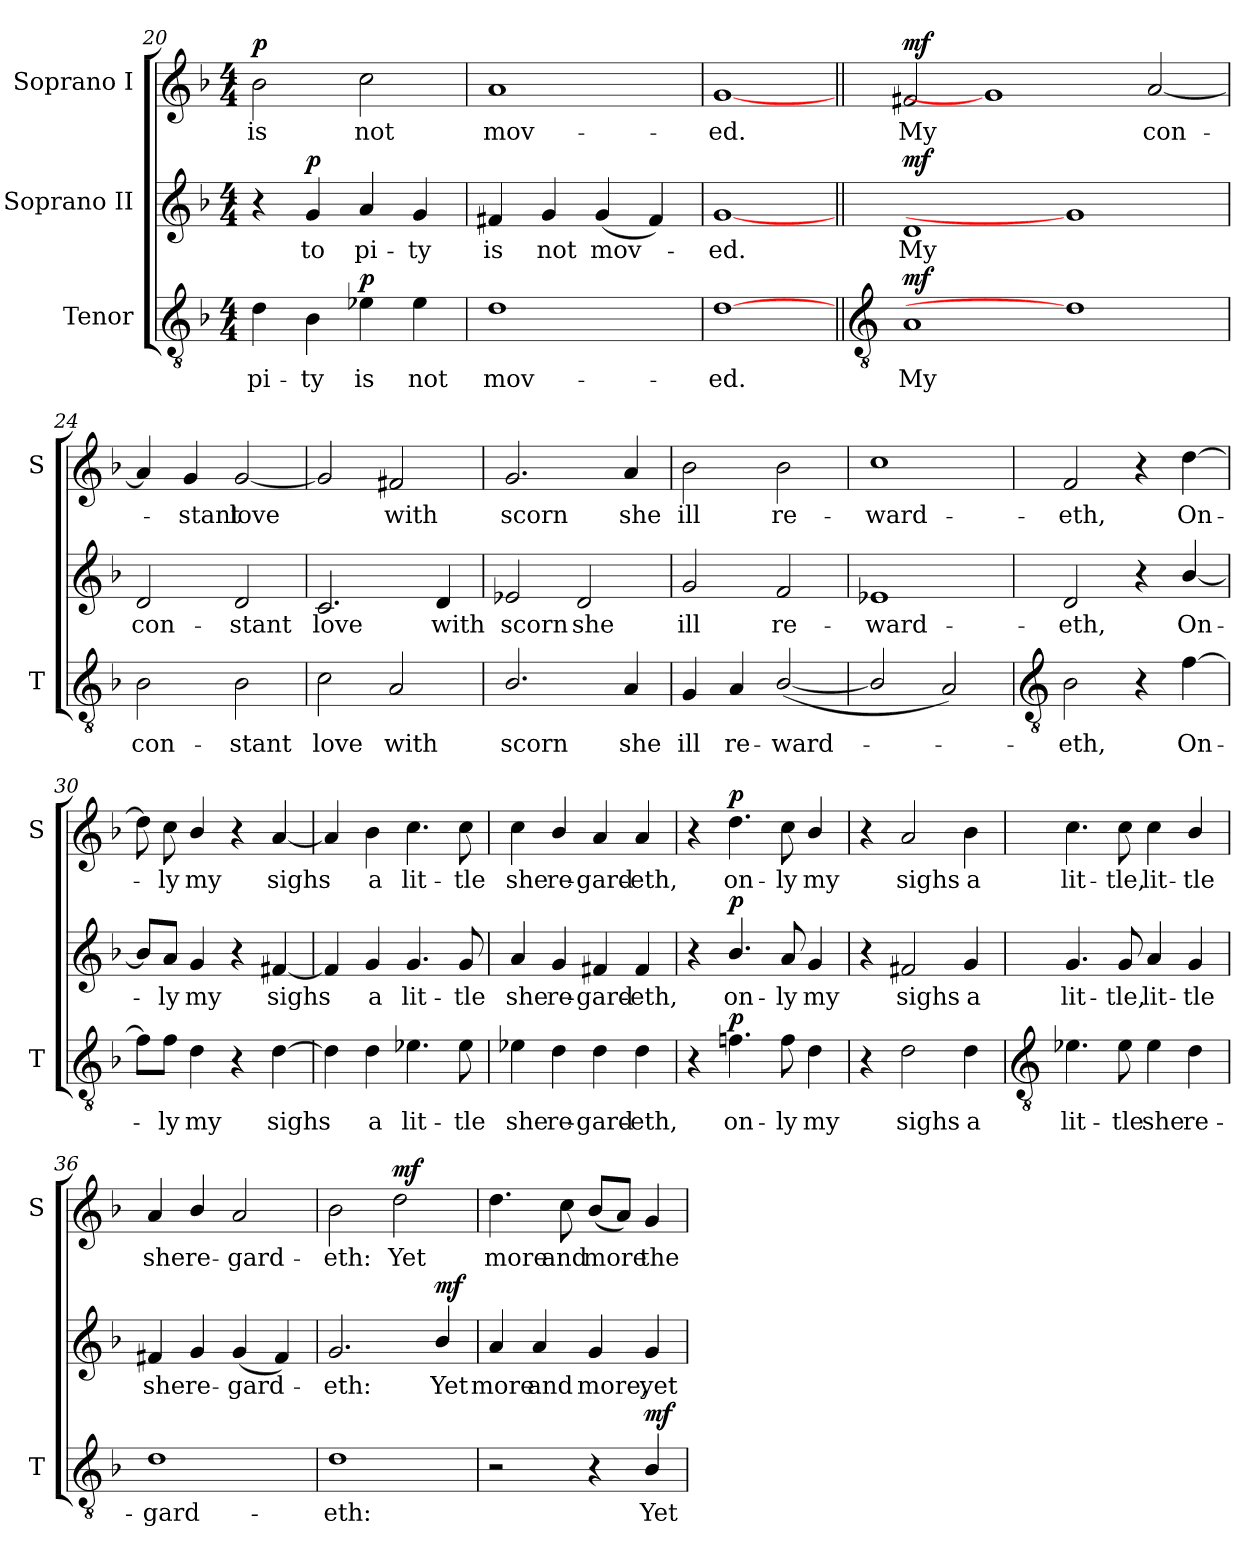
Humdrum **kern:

**kern	**text	**dynam	**kern	**text	**dynam	**kern	**text	**dynam
*part3	*part3	*part3	*part2	*part2	*part2	*part1	*part1	*part1
*staff3	*staff3	*staff3	*staff2	*staff2	*staff2	*staff1	*staff1	*staff1
*I"Tenor	*	*	*I"Soprano II	*	*	*I"Soprano I	*	*
*I'T	*	*	*	*	*	*I'S	*	*
*clefGv2	*	*	*clefG2	*	*	*clefG2	*	*
*k[b-]	*	*	*k[b-]	*	*	*k[b-]	*	*
*F:	*	*	*F:	*	*	*F:	*	*
*M4/4	*	*	*M4/4	*	*	*M4/4	*	*
=20	=20	=20	=20	=20	=20	=20	=20	=20
!	!LO:LY:b	!	!	!	!	!	!LO:LY:b	!LO:DY:b
4d	pi-	.	4r	.	.	2b-	is	p
!	!LO:LY:b	!	!	!LO:LY:b	!LO:DY:b	!	!	!
4B-	-ty	.	4g	to	p	.	.	.
!	!LO:LY:b	!LO:DY:b	!	!LO:LY:b	!	!	!LO:LY:b	!
4e-X	is	p	4a	pi-	.	2cc	not	.
!	!LO:LY:b	!	!	!LO:LY:b	!	!	!	!
4e-	not	.	4g	-ty	.	.	.	.
=21	=21	=21	=21	=21	=21	=21	=21	=21
!	!LO:LY:b	!	!	!LO:LY:b	!	!	!LO:LY:b	!
1d	mov-	.	4f#X	is	.	1a	mov-	.
!	!	!	!	!LO:LY:b	!	!	!	!
.	.	.	4g	not	.	.	.	.
!	!	!	!	!LO:LY:b	!	!	!	!
.	.	.	(<4g	mov-	.	.	.	.
.	.	.	4f#)	.	.	.	.	.
=22	=22	=22	=22	=22	=22	=22	=22	=22
!	!LO:LY:b	!	!	!LO:LY:b	!	!	!LO:LY:b	!
[1d	-ed.	.	[1g	ed.	.	[1g	-ed.	.
!!LO:LB:g=z
=23||	=23||	=23||	=23||	=23||	=23||	=23||	=23||	=23||
*clefGv2	*	*	*	*	*	*	*	*
!	!LO:LY:b	!LO:DY:b	!	!LO:LY:b	!LO:DY:b	!	!LO:LY:b	!LO:DY:b
1A	My	mf	1d	My	mf	2f#X	My	mf
.	.	.	.	.	.	1g]	.	.
1d]	.	.	1g]	.	.	.	.	.
!	!	!	!	!	!	!	!LO:LY:b	!
.	.	.	.	.	.	[2a	con-	.
=24	=24	=24	=24	=24	=24	=24	=24	=24
!	!LO:LY:b	!	!	!LO:LY:b	!	!	!	!
2B-	con-	.	2d	con-	.	4a]	.	.
!	!	!	!	!	!	!	!LO:LY:b	!
.	.	.	.	.	.	4g	stant	.
!	!LO:LY:b	!	!	!LO:LY:b	!	!	!LO:LY:b	!
2B-	-stant	.	2d	-stant	.	[2g	love	.
=25	=25	=25	=25	=25	=25	=25	=25	=25
!	!LO:LY:b	!	!	!LO:LY:b	!	!	!	!
2c	love	.	2.c	love	.	2g]	.	.
!	!LO:LY:b	!	!	!	!	!	!LO:LY:b	!
2A	with	.	.	.	.	2f#X	with	.
!	!	!	!	!LO:LY:b	!	!	!	!
.	.	.	4d	with	.	.	.	.
=26	=26	=26	=26	=26	=26	=26	=26	=26
!	!LO:LY:b	!	!	!LO:LY:b	!	!	!LO:LY:b	!
2.B-/	scorn	.	2e-X	scorn	.	2.g	scorn	.
!	!	!	!	!LO:LY:b	!	!	!	!
.	.	.	2d	she	.	.	.	.
!	!LO:LY:b	!	!	!	!	!	!LO:LY:b	!
4A/	she	.	.	.	.	4a	she	.
=27	=27	=27	=27	=27	=27	=27	=27	=27
!	!LO:LY:b	!	!	!LO:LY:b	!	!	!LO:LY:b	!
4G	ill	.	2g	ill	.	2b-	ill	.
!	!LO:LY:b	!	!	!	!	!	!	!
4A	re-	.	.	.	.	.	.	.
!	!LO:LY:b	!	!	!LO:LY:b	!	!	!LO:LY:b	!
(<[2B-/	-ward-	.	2f	re-	.	2b-	re-	.
=28	=28	=28	=28	=28	=28	=28	=28	=28
!	!	!	!	!LO:LY:b	!	!	!LO:LY:b	!
2B-/]	.	.	1e-X	-ward-	.	1cc	-ward-	.
2A)	.	.	.	.	.	.	.	.
!!LO:LB:g=z
=29	=29	=29	=29	=29	=29	=29	=29	=29
*clefGv2	*	*	*	*	*	*	*	*
!	!LO:LY:b	!	!	!LO:LY:b	!	!	!LO:LY:b	!
2B-	eth,	.	2d	-eth,	.	2f	-eth,	.
4r	.	.	4r	.	.	4r	.	.
!	!LO:LY:b	!	!	!LO:LY:b	!	!	!LO:LY:b	!
[4f	On-	.	[4b-/	On-	.	[4dd	On-	.
=30	=30	=30	=30	=30	=30	=30	=30	=30
8f\L]	.	.	8b-/L]	.	.	8dd]	.	.
!	!LO:LY:b	!	!	!LO:LY:b	!	!	!LO:LY:b	!
8f\J	ly	.	8a/J	ly	.	8cc	ly	.
!	!LO:LY:b	!	!	!LO:LY:b	!	!	!LO:LY:b	!
4d	my	.	4g	my	.	4b-/	my	.
4r	.	.	4r	.	.	4r	.	.
!	!LO:LY:b	!	!	!LO:LY:b	!	!	!LO:LY:b	!
[4d	sighs	.	[4f#X	sighs	.	[4a	sighs	.
=31	=31	=31	=31	=31	=31	=31	=31	=31
4d]	.	.	4f#]	.	.	4a]	.	.
!	!LO:LY:b	!	!	!LO:LY:b	!	!	!LO:LY:b	!
4d	a	.	4g	a	.	4b-	a	.
!	!LO:LY:b	!	!	!LO:LY:b	!	!	!LO:LY:b	!
4.e-X	lit-	.	4.g	lit-	.	4.cc	lit-	.
!	!LO:LY:b	!	!	!LO:LY:b	!	!	!LO:LY:b	!
8e-	-tle	.	8g	-tle	.	8cc	-tle	.
=32	=32	=32	=32	=32	=32	=32	=32	=32
!	!LO:LY:b	!	!	!LO:LY:b	!	!	!LO:LY:b	!
4e-X	she	.	4a	she	.	4cc	she	.
!	!LO:LY:b	!	!	!LO:LY:b	!	!	!LO:LY:b	!
4d	re-	.	4g	re-	.	4b-/	re-	.
!	!LO:LY:b	!	!	!LO:LY:b	!	!	!LO:LY:b	!
4d	-gard-	.	4f#X	-gard-	.	4a	-gard-	.
!	!LO:LY:b	!	!	!LO:LY:b	!	!	!LO:LY:b	!
4d	-eth,	.	4f#	-eth,	.	4a	-eth,	.
=33	=33	=33	=33	=33	=33	=33	=33	=33
4r	.	.	4r	.	.	4r	.	.
!	!LO:LY:b	!LO:DY:b	!	!LO:LY:b	!LO:DY:b	!	!LO:LY:b	!LO:DY:b
4.fn	on-	p	4.b-/	on-	p	4.dd	on-	p
!	!LO:LY:b	!	!	!LO:LY:b	!	!	!LO:LY:b	!
8f	-ly	.	8a	-ly	.	8cc	-ly	.
!	!LO:LY:b	!	!	!LO:LY:b	!	!	!LO:LY:b	!
4d	my	.	4g	my	.	4b-/	my	.
=34	=34	=34	=34	=34	=34	=34	=34	=34
4r	.	.	4r	.	.	4r	.	.
!	!LO:LY:b	!	!	!LO:LY:b	!	!	!LO:LY:b	!
2d	sighs	.	2f#X	sighs	.	2a	sighs	.
!	!LO:LY:b	!	!	!LO:LY:b	!	!	!LO:LY:b	!
4d	a	.	4g	a	.	4b-	a	.
!!LO:LB:g=z
=35	=35	=35	=35	=35	=35	=35	=35	=35
*clefGv2	*	*	*	*	*	*	*	*
!	!LO:LY:b	!	!	!LO:LY:b	!	!	!LO:LY:b	!
4.e-X	lit-	.	4.g	lit-	.	4.cc	lit-	.
!	!LO:LY:b	!	!	!LO:LY:b	!	!	!LO:LY:b	!
8e-	-tle	.	8g	-tle,	.	8cc	-tle,	.
!	!LO:LY:b	!	!	!LO:LY:b	!	!	!LO:LY:b	!
4e-	she	.	4a	lit-	.	4cc	lit-	.
!	!LO:LY:b	!	!	!LO:LY:b	!	!	!LO:LY:b	!
4d	re-	.	4g	-tle	.	4b-/	-tle	.
=36	=36	=36	=36	=36	=36	=36	=36	=36
!	!LO:LY:b	!	!	!LO:LY:b	!	!	!LO:LY:b	!
1d	-gard-	.	4f#X	she	.	4a	she	.
!	!	!	!	!LO:LY:b	!	!	!LO:LY:b	!
.	.	.	4g	re-	.	4b-/	re-	.
!	!	!	!	!LO:LY:b	!	!	!LO:LY:b	!
.	.	.	(<4g	-gard-	.	2a	-gard-	.
.	.	.	4f#)	.	.	.	.	.
=37	=37	=37	=37	=37	=37	=37	=37	=37
!	!LO:LY:b	!	!	!LO:LY:b	!	!	!LO:LY:b	!
1d	-eth:	.	2.g	eth:	.	2b-	-eth:	.
!	!	!	!	!	!	!	!LO:LY:b	!LO:DY:b
.	.	.	.	.	.	2dd	Yet	mf
!	!	!	!	!LO:LY:b	!LO:DY:b	!	!	!
.	.	.	4b-/	Yet	mf	.	.	.
=38	=38	=38	=38	=38	=38	=38	=38	=38
!	!	!	!	!LO:LY:b	!	!	!LO:LY:b	!
2r	.	.	4a	more	.	4.dd	more	.
!	!	!	!	!LO:LY:b	!	!	!	!
.	.	.	4a	and	.	.	.	.
!	!	!	!	!	!	!	!LO:LY:b	!
.	.	.	.	.	.	8cc	and	.
!	!	!	!	!LO:LY:b	!	!	!LO:LY:b	!
4r	.	.	4g	more,	.	(<8b-L	more	.
.	.	.	.	.	.	8aJ)	.	.
!	!LO:LY:b	!LO:DY:b	!	!LO:LY:b	!	!	!LO:LY:b	!
4B-/	Yet	mf	4g	yet	.	4g	the	.
=	=	=	=	=	=	=	=	=
*-	*-	*-	*-	*-	*-	*-	*-	*-
